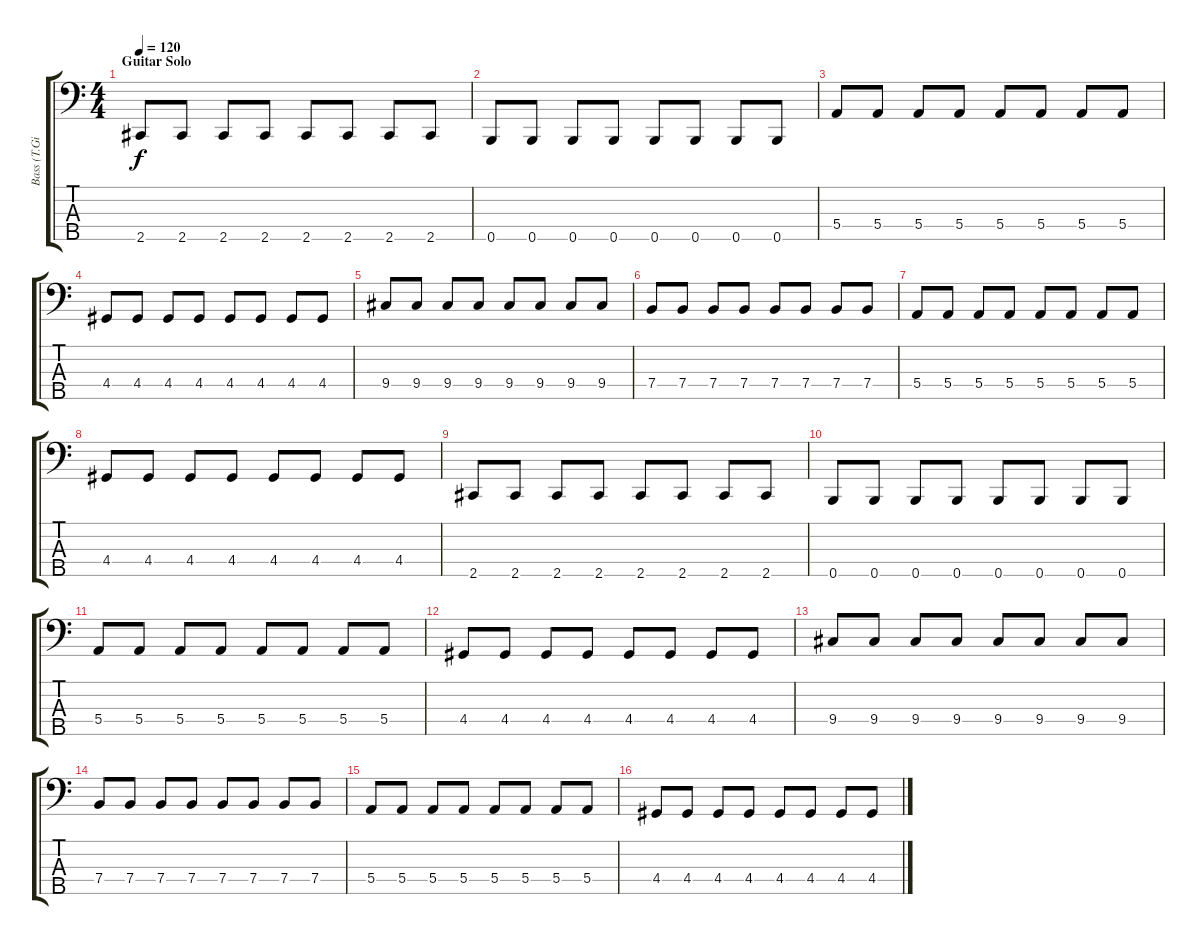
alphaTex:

\track ("Bass (T.Giessler)" "Bass (T.Gi") {instrument electricbasspick}
\staff {score tabs}
\tuning (G2 D2 A1 E1 B0) {hide}
\ts (4 4)
\section ("" "Guitar Solo")
\tempo 120
\clef f4
\ks c
2.5.8{dy f} 2.5.8 2.5.8 2.5.8 2.5.8 2.5.8 2.5.8 2.5.8 |
0.5.8 0.5.8 0.5.8 0.5.8 0.5.8 0.5.8 0.5.8 0.5.8 |
5.4.8 5.4.8 5.4.8 5.4.8 5.4.8 5.4.8 5.4.8 5.4.8 |
4.4.8 4.4.8 4.4.8 4.4.8 4.4.8 4.4.8 4.4.8 4.4.8 |
9.4.8 9.4.8 9.4.8 9.4.8 9.4.8 9.4.8 9.4.8 9.4.8 |
7.4.8 7.4.8 7.4.8 7.4.8 7.4.8 7.4.8 7.4.8 7.4.8 |
5.4.8 5.4.8 5.4.8 5.4.8 5.4.8 5.4.8 5.4.8 5.4.8 |
4.4.8 4.4.8 4.4.8 4.4.8 4.4.8 4.4.8 4.4.8 4.4.8 |
2.5.8 2.5.8 2.5.8 2.5.8 2.5.8 2.5.8 2.5.8 2.5.8 |
0.5.8 0.5.8 0.5.8 0.5.8 0.5.8 0.5.8 0.5.8 0.5.8 |
5.4.8 5.4.8 5.4.8 5.4.8 5.4.8 5.4.8 5.4.8 5.4.8 |
4.4.8 4.4.8 4.4.8 4.4.8 4.4.8 4.4.8 4.4.8 4.4.8 |
9.4.8 9.4.8 9.4.8 9.4.8 9.4.8 9.4.8 9.4.8 9.4.8 |
7.4.8 7.4.8 7.4.8 7.4.8 7.4.8 7.4.8 7.4.8 7.4.8 |
5.4.8 5.4.8 5.4.8 5.4.8 5.4.8 5.4.8 5.4.8 5.4.8 |
4.4.8 4.4.8 4.4.8 4.4.8 4.4.8 4.4.8 4.4.8 4.4.8
